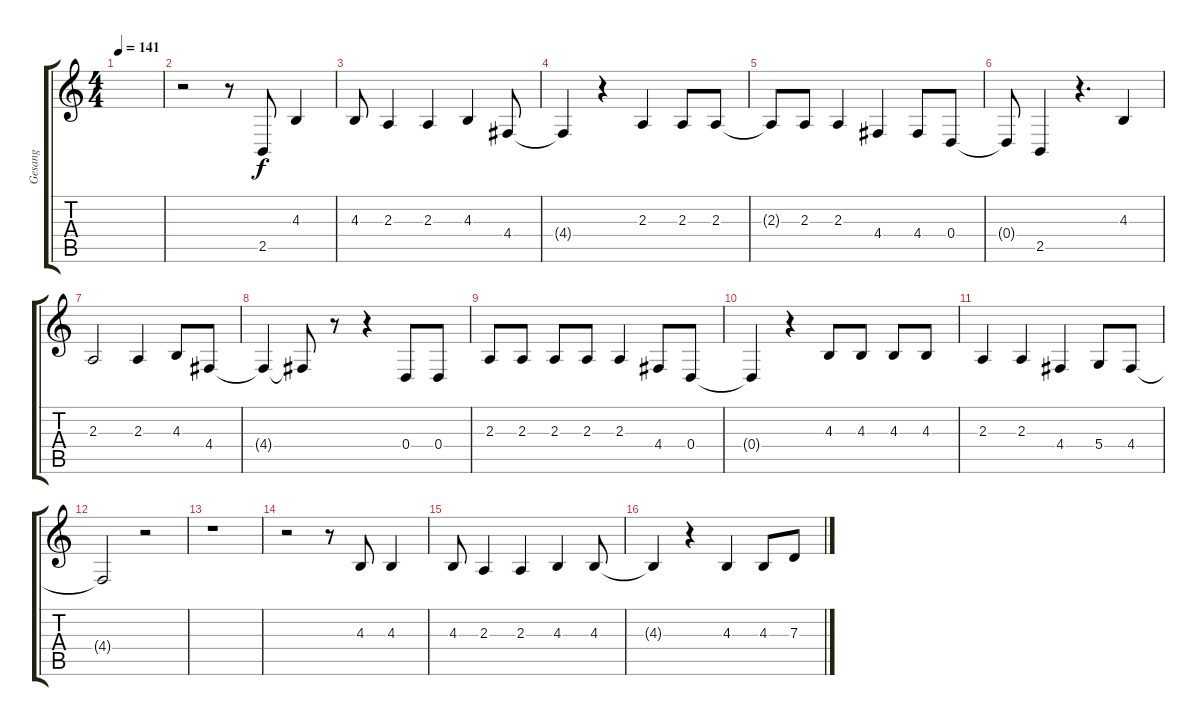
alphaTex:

\track ("Gesang" "Gesang") {instrument cello}
\staff {score tabs}
\tuning (E4 B3 G3 D3 A2 E2) {hide}
\ts (4 4)
\tempo 141
\clef g2
\ks c
|
r.2 r.8 2.5.8 4.3.4 |
4.3.8 2.3.4 2.3.4 4.3.4 4.4.8 |
4.4{t}.4 r.4 2.3.4 2.3.8 2.3.8 |
2.3{t}.8 2.3.8 2.3.4 4.4.4 4.4.8 0.4.8 |
0.4{t}.8 2.5.4 r.4{d} 4.3.4 |
2.3.2 2.3.4 4.3.8 4.4.8 |
4.4{t}.4 4.4{t}.8 r.8 r.4 0.4.8 0.4.8 |
2.3.8 2.3.8 2.3.8 2.3.8 2.3.4 4.4.8 0.4.8 |
0.4{t}.4 r.4 4.3.8 4.3.8 4.3.8 4.3.8 |
2.3.4 2.3.4 4.4.4 5.4.8 4.4.8 |
4.4{t}.2 r.2 |
r.1 |
r.2 r.8 4.3.8 4.3.4 |
4.3.8 2.3.4 2.3.4 4.3.4 4.3.8 |
4.3{t}.4 r.4 4.3.4 4.3.8 7.3.8
